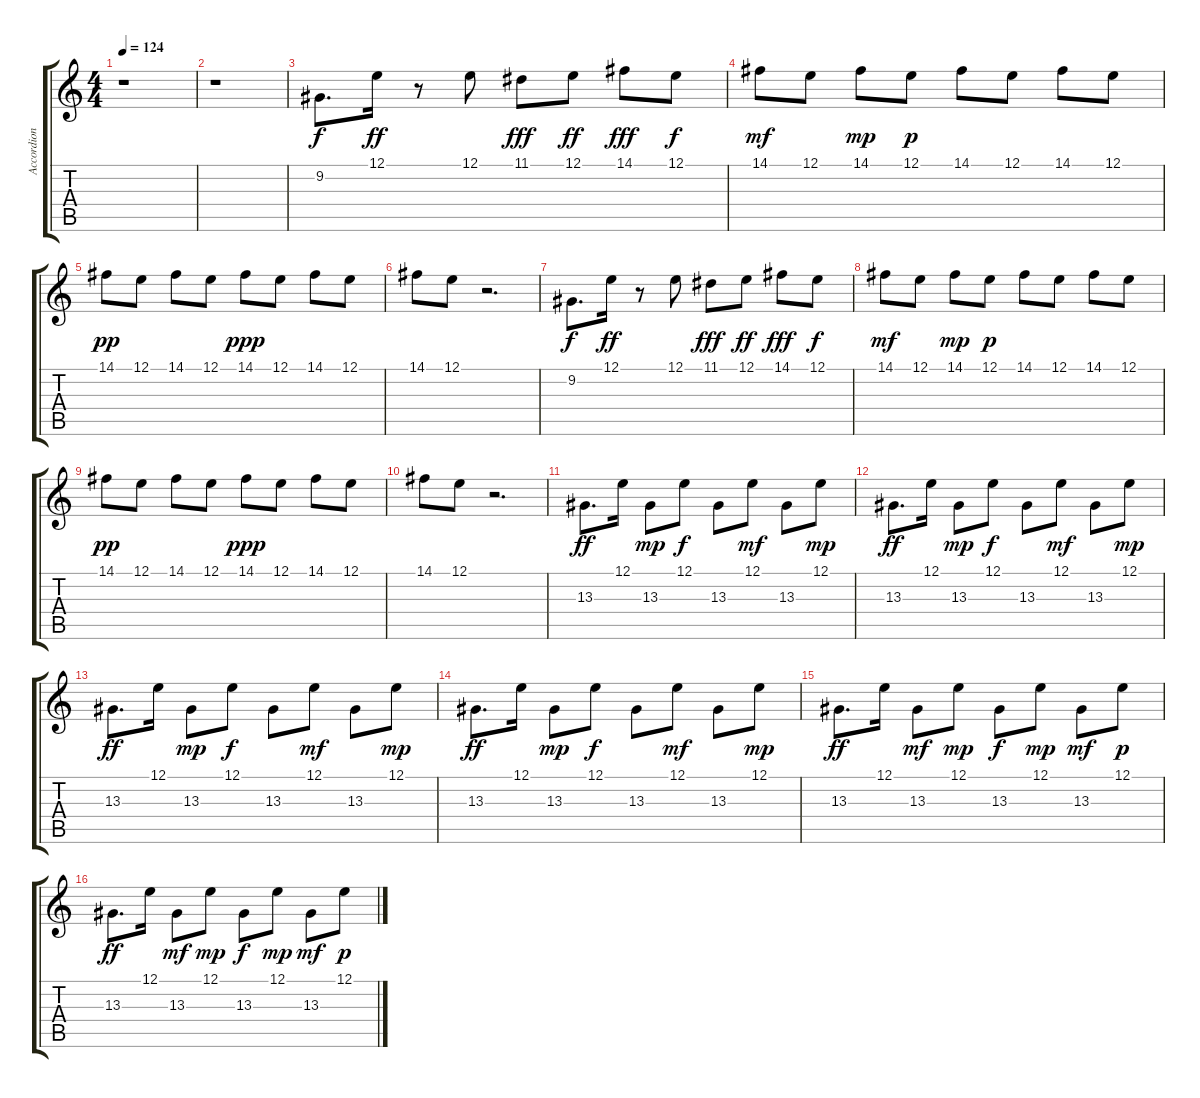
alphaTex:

\track ("Accordion" "Accordion") {instrument accordion}
\staff {score tabs}
\tuning (E4 B3 G3 D3 A2 E2) {hide}
\ts (4 4)
\tempo 124
\clef g2
\ks c
r.1{dy ppp} |
r.1 |
9.2.8{d dy f} 12.1.16{dy ff} r.8 12.1.8 11.1.8{dy fff} 12.1.8{dy ff} 14.1.8{dy fff} 12.1.8{dy f} |
14.1.8{dy mf} 12.1.8 14.1.8{dy mp} 12.1.8{dy p} 14.1.8 12.1.8 14.1.8 12.1.8 |
14.1.8{dy pp} 12.1.8 14.1.8 12.1.8 14.1.8{dy ppp} 12.1.8 14.1.8 12.1.8 |
14.1.8 12.1.8 r.2{d} |
9.2.8{d dy f} 12.1.16{dy ff} r.8 12.1.8 11.1.8{dy fff} 12.1.8{dy ff} 14.1.8{dy fff} 12.1.8{dy f} |
14.1.8{dy mf} 12.1.8 14.1.8{dy mp} 12.1.8{dy p} 14.1.8 12.1.8 14.1.8 12.1.8 |
14.1.8{dy pp} 12.1.8 14.1.8 12.1.8 14.1.8{dy ppp} 12.1.8 14.1.8 12.1.8 |
14.1.8 12.1.8 r.2{d} |
13.3.8{d dy ff} 12.1.16 13.3.8{dy mp} 12.1.8{dy f} 13.3.8 12.1.8{dy mf} 13.3.8 12.1.8{dy mp} |
13.3.8{d dy ff} 12.1.16 13.3.8{dy mp} 12.1.8{dy f} 13.3.8 12.1.8{dy mf} 13.3.8 12.1.8{dy mp} |
13.3.8{d dy ff} 12.1.16 13.3.8{dy mp} 12.1.8{dy f} 13.3.8 12.1.8{dy mf} 13.3.8 12.1.8{dy mp} |
13.3.8{d dy ff} 12.1.16 13.3.8{dy mp} 12.1.8{dy f} 13.3.8 12.1.8{dy mf} 13.3.8 12.1.8{dy mp} |
13.3.8{d dy ff} 12.1.16 13.3.8{dy mf} 12.1.8{dy mp} 13.3.8{dy f} 12.1.8{dy mp} 13.3.8{dy mf} 12.1.8{dy p} |
13.3.8{d dy ff} 12.1.16 13.3.8{dy mf} 12.1.8{dy mp} 13.3.8{dy f} 12.1.8{dy mp} 13.3.8{dy mf} 12.1.8{dy p}
